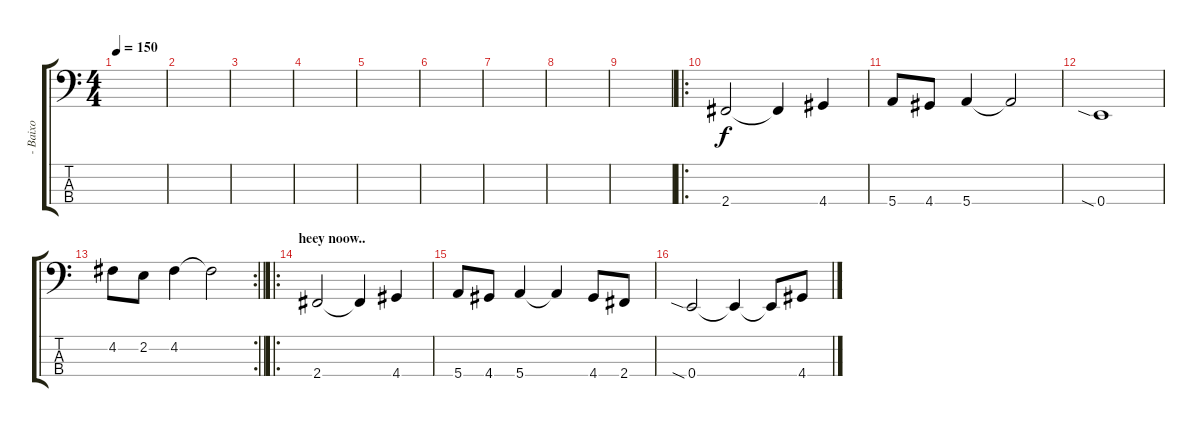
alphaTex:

\track ("- Baixo" "- Baixo") {instrument electricbassfinger}
\staff {score tabs}
\tuning (G2 D2 A1 E1) {hide}
\ts (4 4)
\tempo 150
\clef f4
\ks c
|
|
|
|
|
|
|
|
|
\ro
2.4.2 2.4{t}.4 4.4.4 |
5.4.8 4.4.8 5.4.4 5.4{t}.2 |
0.4{sia}.1 |
\rc 2
\barLineRight lightlight
4.2.8 2.2.8 4.2.4 4.2{t}.2 |
\ro
\section ("" "heey noow..")
2.4.2 2.4{t}.4 4.4.4 |
5.4.8 4.4.8 5.4.4 5.4{t}.4 4.4.8 2.4.8 |
0.4{sia}.2 0.4{t}.4 0.4{t}.8 4.4.8
